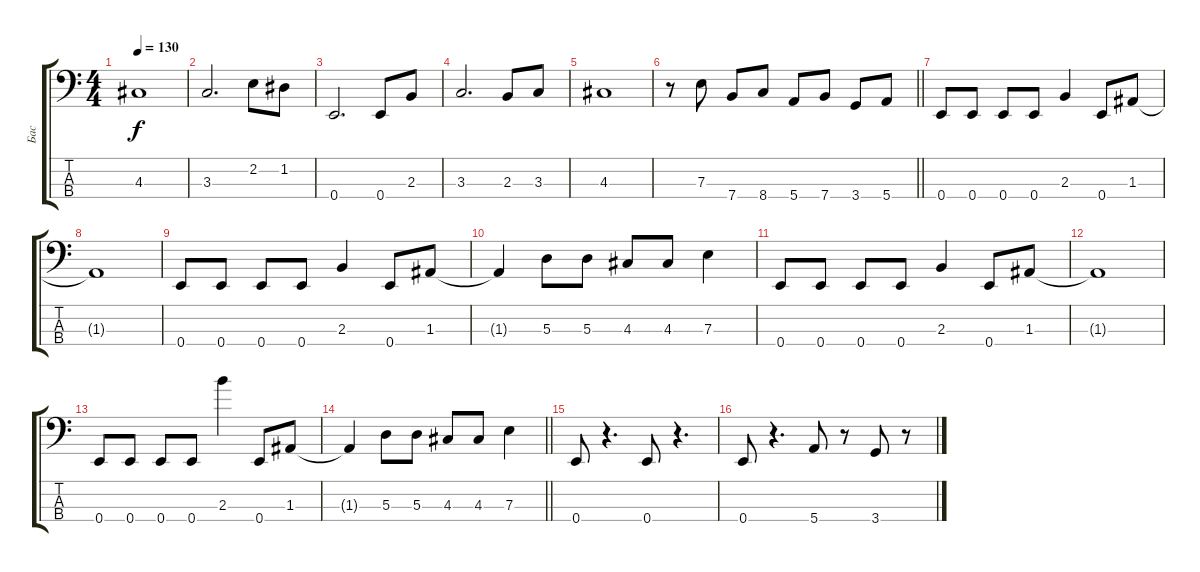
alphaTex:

\track ("Бас" "Бас") {instrument electricbasspick}
\staff {score tabs}
\tuning (G2 D2 A1 E1) {hide}
\ts (4 4)
\tempo 130
\clef f4
\ks c
4.3.1{dy f} |
3.3.2{d} 2.2.8 1.2.8 |
0.4.2{d} 0.4.8 2.3.8 |
3.3.2{d} 2.3.8 3.3.8 |
4.3.1 |
\barLineRight lightlight
r.8 7.3.8 7.4.8 8.4.8 5.4.8 7.4.8 3.4.8 5.4.8 |
0.4.8 0.4.8 0.4.8 0.4.8 2.3.4 0.4.8 1.3.8 |
1.3{t}.1 |
0.4.8 0.4.8 0.4.8 0.4.8 2.3.4 0.4.8 1.3.8 |
1.3{t}.4 5.3.8 5.3.8 4.3.8 4.3.8 7.3.4 |
0.4.8 0.4.8 0.4.8 0.4.8 2.3.4 0.4.8 1.3.8 |
1.3{t}.1 |
0.4.8 0.4.8 0.4.8 0.4.8 2.3.4{ot 15mb} 0.4.8 1.3.8 |
\barLineRight lightlight
1.3{t}.4 5.3.8 5.3.8 4.3.8 4.3.8 7.3.4 |
0.4.8 r.4{d} 0.4.8 r.4{d} |
0.4.8 r.4{d} 5.4.8 r.8 3.4.8 r.8
